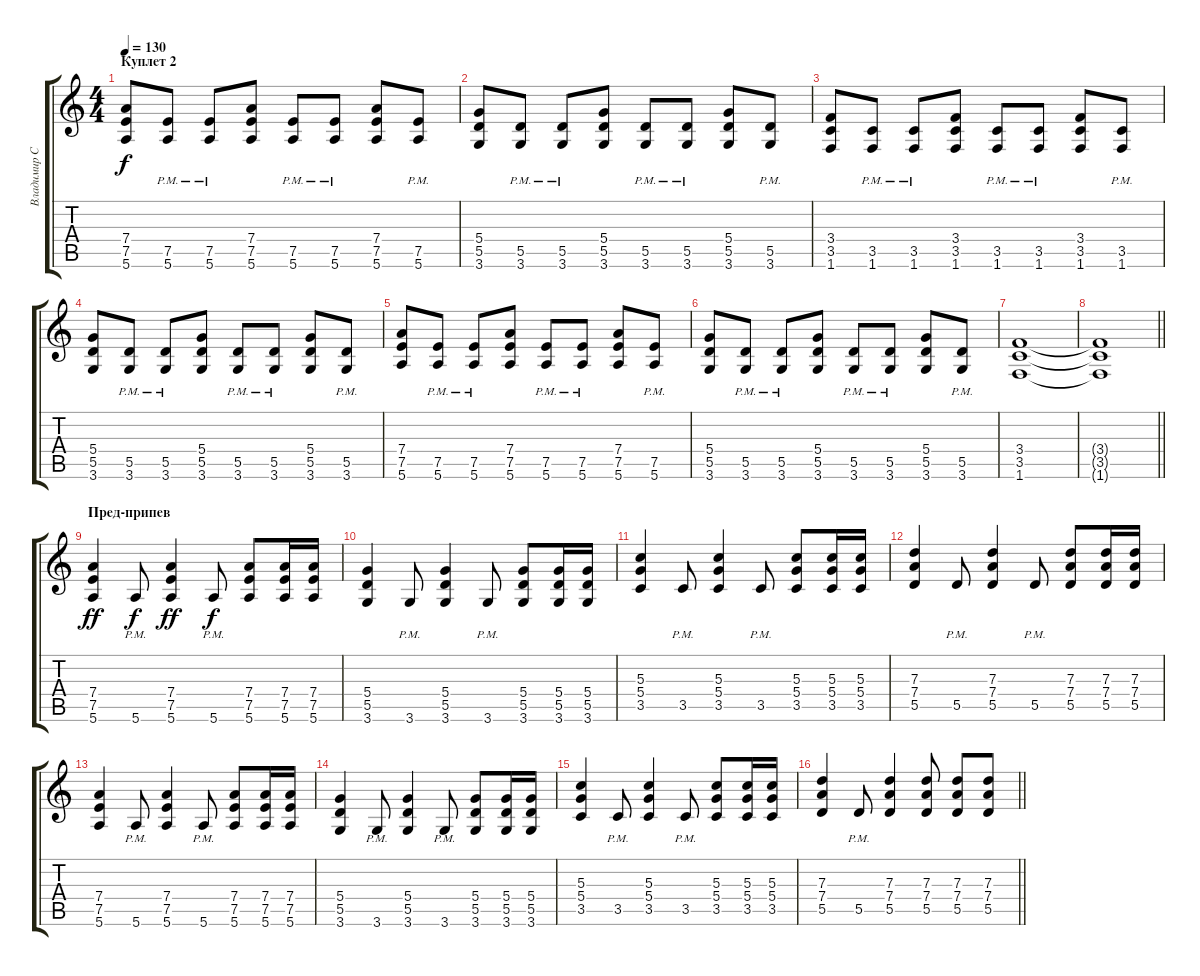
\track ("Владимир Стрелов" "Владимир С") {instrument distortionguitar bank 20}
\staff {score tabs}
\tuning (E4 B3 G3 D3 A2 E2) {hide}
\ts (4 4)
\section ("" "Куплет 2")
\tempo 130
\clef g2
\ks c
(7.4 7.5 5.6).8{dy f} (7.5{pm} 5.6{pm}).8 (7.5{pm} 5.6{pm}).8 (7.4 7.5 5.6).8 (7.5{pm} 5.6{pm}).8 (7.5{pm} 5.6{pm}).8 (7.4 7.5 5.6).8 (7.5{pm} 5.6{pm}).8 |
(5.4 5.5 3.6).8 (5.5{pm} 3.6{pm}).8 (5.5{pm} 3.6{pm}).8 (5.4 5.5 3.6).8 (5.5{pm} 3.6{pm}).8 (5.5{pm} 3.6{pm}).8 (5.4 5.5 3.6).8 (5.5{pm} 3.6{pm}).8 |
(3.4 3.5 1.6).8 (3.5{pm} 1.6{pm}).8 (3.5{pm} 1.6{pm}).8 (3.4 3.5 1.6).8 (3.5{pm} 1.6{pm}).8 (3.5{pm} 1.6{pm}).8 (3.4 3.5 1.6).8 (3.5{pm} 1.6{pm}).8 |
(5.4 5.5 3.6).8 (5.5{pm} 3.6{pm}).8 (5.5{pm} 3.6{pm}).8 (5.4 5.5 3.6).8 (5.5{pm} 3.6{pm}).8 (5.5{pm} 3.6{pm}).8 (5.4 5.5 3.6).8 (5.5{pm} 3.6{pm}).8 |
(7.4 7.5 5.6).8 (7.5{pm} 5.6{pm}).8 (7.5{pm} 5.6{pm}).8 (7.4 7.5 5.6).8 (7.5{pm} 5.6{pm}).8 (7.5{pm} 5.6{pm}).8 (7.4 7.5 5.6).8 (7.5{pm} 5.6{pm}).8 |
(5.4 5.5 3.6).8 (5.5{pm} 3.6{pm}).8 (5.5{pm} 3.6{pm}).8 (5.4 5.5 3.6).8 (5.5{pm} 3.6{pm}).8 (5.5{pm} 3.6{pm}).8 (5.4 5.5 3.6).8 (5.5{pm} 3.6{pm}).8 |
(3.4 3.5 1.6).1 |
\barLineRight lightlight
(3.4{t} 3.5{t} 1.6{t}).1 |
\section ("" "Пред-припев")
(7.4 7.5 5.6).4{dy ff} 5.6{pm}.8{dy f} (7.4 7.5 5.6).4{dy ff} 5.6{pm}.8{dy f} (7.4 7.5 5.6).8 (7.4 7.5 5.6).16 (7.4 7.5 5.6).16 |
(5.4 5.5 3.6).4 3.6{pm}.8 (5.4 5.5 3.6).4 3.6{pm}.8 (5.4 5.5 3.6).8 (5.4 5.5 3.6).16 (5.4 5.5 3.6).16 |
(5.3 5.4 3.5).4 3.5{pm}.8 (5.3 5.4 3.5).4 3.5{pm}.8 (5.3 5.4 3.5).8 (5.3 5.4 3.5).16 (5.3 5.4 3.5).16 |
(7.3 7.4 5.5).4 5.5{pm}.8 (7.3 7.4 5.5).4 5.5{pm}.8 (7.3 7.4 5.5).8 (7.3 7.4 5.5).16 (7.3 7.4 5.5).16 |
(7.4 7.5 5.6).4 5.6{pm}.8 (7.4 7.5 5.6).4 5.6{pm}.8 (7.4 7.5 5.6).8 (7.4 7.5 5.6).16 (7.4 7.5 5.6).16 |
(5.4 5.5 3.6).4 3.6{pm}.8 (5.4 5.5 3.6).4 3.6{pm}.8 (5.4 5.5 3.6).8 (5.4 5.5 3.6).16 (5.4 5.5 3.6).16 |
(5.3 5.4 3.5).4 3.5{pm}.8 (5.3 5.4 3.5).4 3.5{pm}.8 (5.3 5.4 3.5).8 (5.3 5.4 3.5).16 (5.3 5.4 3.5).16 |
\barLineRight lightlight
(7.3 7.4 5.5).4 5.5{pm}.8 (7.3 7.4 5.5).4 (7.3 7.4 5.5).8 (7.3 7.4 5.5).8 (7.3 7.4 5.5).8
